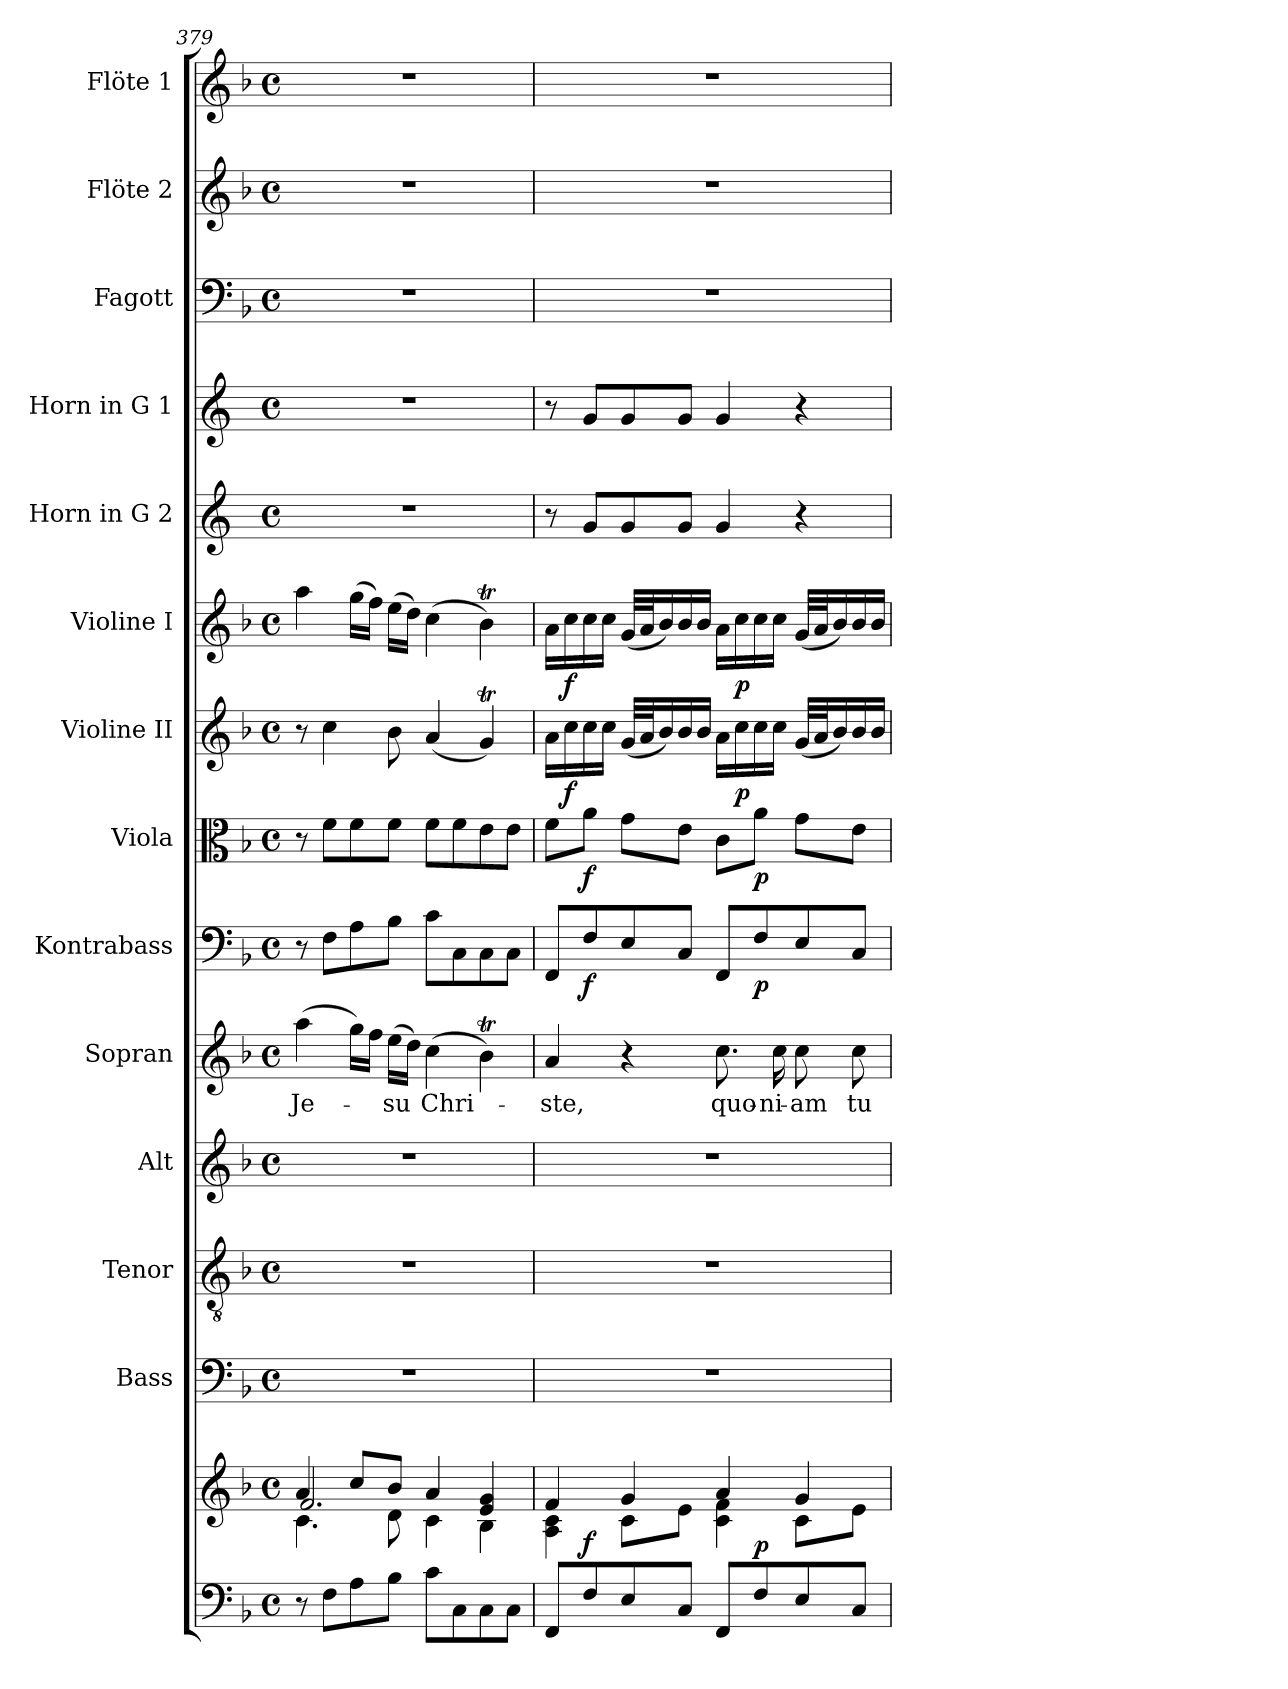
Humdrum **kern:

**kern	**kern	**dynam	**kern	**kern	**kern	**kern	**text	**kern	**dynam	**kern	**dynam	**kern	**dynam	**kern	**dynam	**kern	**kern	**kern	**kern	**kern
*part14	*part14	*part14	*part13	*part12	*part11	*part10	*part10	*part9	*part9	*part8	*part8	*part7	*part7	*part6	*part6	*part5	*part4	*part3	*part2	*part1
*staff15	*staff14	*staff14/15	*staff13	*staff12	*staff11	*staff10	*staff10	*staff9	*staff9	*staff8	*staff8	*staff7	*staff7	*staff6	*staff6	*staff5	*staff4	*staff3	*staff2	*staff1
*	*	*	*I"Bass	*I"Tenor	*I"Alt	*I"Sopran	*	*I"Kontrabass	*	*I"Viola	*	*I"Violine II	*	*I"Violine I	*	*I"Horn in G 2	*I"Horn in G 1	*I"Fagott	*I"Flöte 2	*I"Flöte 1
*	*	*	*I'B.	*I'T.	*I'A.	*I'S.	*	*I'Kb.	*	*I'Vla.	*	*I'Vl. II	*	*I'Vl. I	*	*	*	*I'Fg.	*I'Fl. 2	*I'Fl. 1
!!LO:PB:g=z
*clefF4	*clefG2	*	*clefF4	*clefGv2	*clefG2	*clefG2	*	*clefF4	*	*clefC3	*	*clefG2	*	*clefG2	*	*clefG2	*clefG2	*clefF4	*clefG2	*clefG2
*	*	*	*	*	*	*	*	*ITrd7c12	*	*	*	*	*	*	*	*ITrd4c7	*ITrd4c7	*	*	*
*k[b-]	*k[b-]	*	*k[b-]	*k[b-]	*k[b-]	*k[b-]	*	*k[b-]	*	*k[b-]	*	*k[b-]	*	*k[b-]	*	*k[b-]	*k[b-]	*k[b-]	*k[b-]	*k[b-]
*F:	*F:	*	*F:	*F:	*F:	*F:	*	*F:	*	*F:	*	*F:	*	*F:	*	*F:	*F:	*F:	*F:	*F:
*M4/4	*M4/4	*	*M4/4	*M4/4	*M4/4	*M4/4	*	*M4/4	*	*M4/4	*	*M4/4	*	*M4/4	*	*M4/4	*M4/4	*M4/4	*M4/4	*M4/4
*met(c)	*met(c)	*	*met(c)	*met(c)	*met(c)	*met(c)	*	*met(c)	*	*met(c)	*	*met(c)	*	*met(c)	*	*met(c)	*met(c)	*met(c)	*met(c)	*met(c)
=379	=379	=379	=379	=379	=379	=379	=379	=379	=379	=379	=379	=379	=379	=379	=379	=379	=379	=379	=379	=379
*	*^	*	*	*	*	*	*	*	*	*	*	*	*	*	*	*	*	*	*	*
*	*	*^	*	*	*	*	*	*	*	*	*	*	*	*	*	*	*	*	*	*	*
!	!	!	!	!	!	!	!	!	!LO:LY:b	!	!	!	!	!	!	!	!	!	!	!	!	!
8r	4a/	4.c\	2.f/	.	1r	1r	1r	(>4aa\	Je-	8r	.	8r	.	8r	.	4aa\	.	1r	1r	1r	1r	1r
8F\L	.	.	.	.	.	.	.	.	.	8FF\L	.	8f\L	.	4cc\	.	.	.	.	.	.	.	.
8A\	8cc/L	.	.	.	.	.	.	16gg\LL)	.	8AA\	.	8f\	.	.	.	(>16gg\LL	.	.	.	.	.	.
.	.	.	.	.	.	.	.	16ff\JJ	.	.	.	.	.	.	.	16ff\JJ)	.	.	.	.	.	.
!	!	!	!	!	!	!	!	!	!LO:LY:b	!	!	!	!	!	!	!	!	!	!	!	!	!
8B-\J	8b-/J	8d\	.	.	.	.	.	(>16ee\LL	-su	8BB-\J	.	8f\J	.	8b-\	.	(>16ee\LL	.	.	.	.	.	.
.	.	.	.	.	.	.	.	16dd\JJ)	.	.	.	.	.	.	.	16dd\JJ)	.	.	.	.	.	.
!	!	!	!	!	!	!	!	!	!LO:LY:b	!	!	!	!	!	!	!	!	!	!	!	!	!
8c\L	4a/	4c\	.	.	.	.	.	(>4cc\	Chri-	8C\L	.	8f\L	.	(<4a/	.	(>4cc\	.	.	.	.	.	.
8C\	.	.	.	.	.	.	.	.	.	8CC\	.	8f\	.	.	.	.	.	.	.	.	.	.
8C\	4e/ 4g/	4B-\	4ryy	.	.	.	.	4b-T\)	.	8CC\	.	8e\	.	4gT/)	.	4b-T\)	.	.	.	.	.	.
8C\J	.	.	.	.	.	.	.	.	.	8CC\J	.	8e\J	.	.	.	.	.	.	.	.	.	.
*	*	*v	*v	*	*	*	*	*	*	*	*	*	*	*	*	*	*	*	*	*	*	*
=380	=380	=380	=380	=380	=380	=380	=380	=380	=380	=380	=380	=380	=380	=380	=380	=380	=380	=380	=380	=380	=380
!	!	!	!	!	!	!	!	!LO:LY:b	!	!	!	!	!	!	!	!	!	!	!	!	!
8FF/L	4f/	4A\ 4c\	.	1r	1r	1r	4a/	-ste,	8FFF/L	.	8f\L	.	16a\LL	.	16a\LL	.	8r	8r	1r	1r	1r
!	!	!	!	!	!	!	!	!	!	!	!	!	!	!LO:DY:b	!	!LO:DY:b	!	!	!	!	!
.	.	.	.	.	.	.	.	.	.	.	.	.	16cc\	f	16cc\	f	.	.	.	.	.
!	!	!	!LO:DY:a=2	!	!	!	!	!	!	!LO:DY:b	!	!LO:DY:b	!	!	!	!	!	!	!	!	!
8F/	.	.	f	.	.	.	.	.	8FF/	f	8a\J	f	16cc\	.	16cc\	.	8c/L	8c/L	.	.	.
.	.	.	.	.	.	.	.	.	.	.	.	.	16cc\JJ	.	16cc\JJ	.	.	.	.	.	.
8E/	4g/	8c\L	.	.	.	.	4r	.	8EE/	.	8g\L	.	(<32g/LLL	.	(<32g/LLL	.	8c/	8c/	.	.	.
.	.	.	.	.	.	.	.	.	.	.	.	.	32a/J	.	32a/J	.	.	.	.	.	.
.	.	.	.	.	.	.	.	.	.	.	.	.	16b-/)	.	16b-/)	.	.	.	.	.	.
8C/J	.	8e\J	.	.	.	.	.	.	8CC/J	.	8e\J	.	16b-/	.	16b-/	.	8c/J	8c/J	.	.	.
.	.	.	.	.	.	.	.	.	.	.	.	.	16b-/JJ	.	16b-/JJ	.	.	.	.	.	.
!	!	!	!	!	!	!	!	!LO:LY:b	!	!	!	!	!	!	!	!	!	!	!	!	!
8FF/L	4a/	4c\ 4f\	.	.	.	.	8.cc\	quo-	8FFF/L	.	8c\L	.	16a\LL	.	16a\LL	.	4c/	4c/	.	.	.
!	!	!	!	!	!	!	!	!	!	!	!	!	!	!LO:DY:b	!	!LO:DY:b	!	!	!	!	!
.	.	.	.	.	.	.	.	.	.	.	.	.	16cc\	p	16cc\	p	.	.	.	.	.
!	!	!	!LO:DY:a=2	!	!	!	!	!	!	!LO:DY:b	!	!LO:DY:b	!	!	!	!	!	!	!	!	!
8F/	.	.	p	.	.	.	.	.	8FF/	p	8a\J	p	16cc\	.	16cc\	.	.	.	.	.	.
!	!	!	!	!	!	!	!	!LO:LY:b	!	!	!	!	!	!	!	!	!	!	!	!	!
.	.	.	.	.	.	.	16cc\	-ni-	.	.	.	.	16cc\JJ	.	16cc\JJ	.	.	.	.	.	.
!	!	!	!	!	!	!	!	!LO:LY:b	!	!	!	!	!	!	!	!	!	!	!	!	!
8E/	4g/	8c\L	.	.	.	.	8cc\	-am	8EE/	.	8g\L	.	(<32g/LLL	.	(<32g/LLL	.	4r	4r	.	.	.
.	.	.	.	.	.	.	.	.	.	.	.	.	32a/J	.	32a/J	.	.	.	.	.	.
.	.	.	.	.	.	.	.	.	.	.	.	.	16b-/)	.	16b-/)	.	.	.	.	.	.
!	!	!	!	!	!	!	!	!LO:LY:b	!	!	!	!	!	!	!	!	!	!	!	!	!
8C/J	.	8e\J	.	.	.	.	8cc\	tu	8CC/J	.	8e\J	.	16b-/	.	16b-/	.	.	.	.	.	.
.	.	.	.	.	.	.	.	.	.	.	.	.	16b-/JJ	.	16b-/JJ	.	.	.	.	.	.
*	*v	*v	*	*	*	*	*	*	*	*	*	*	*	*	*	*	*	*	*	*	*
=	=	=	=	=	=	=	=	=	=	=	=	=	=	=	=	=	=	=	=	=
*-	*-	*-	*-	*-	*-	*-	*-	*-	*-	*-	*-	*-	*-	*-	*-	*-	*-	*-	*-	*-
